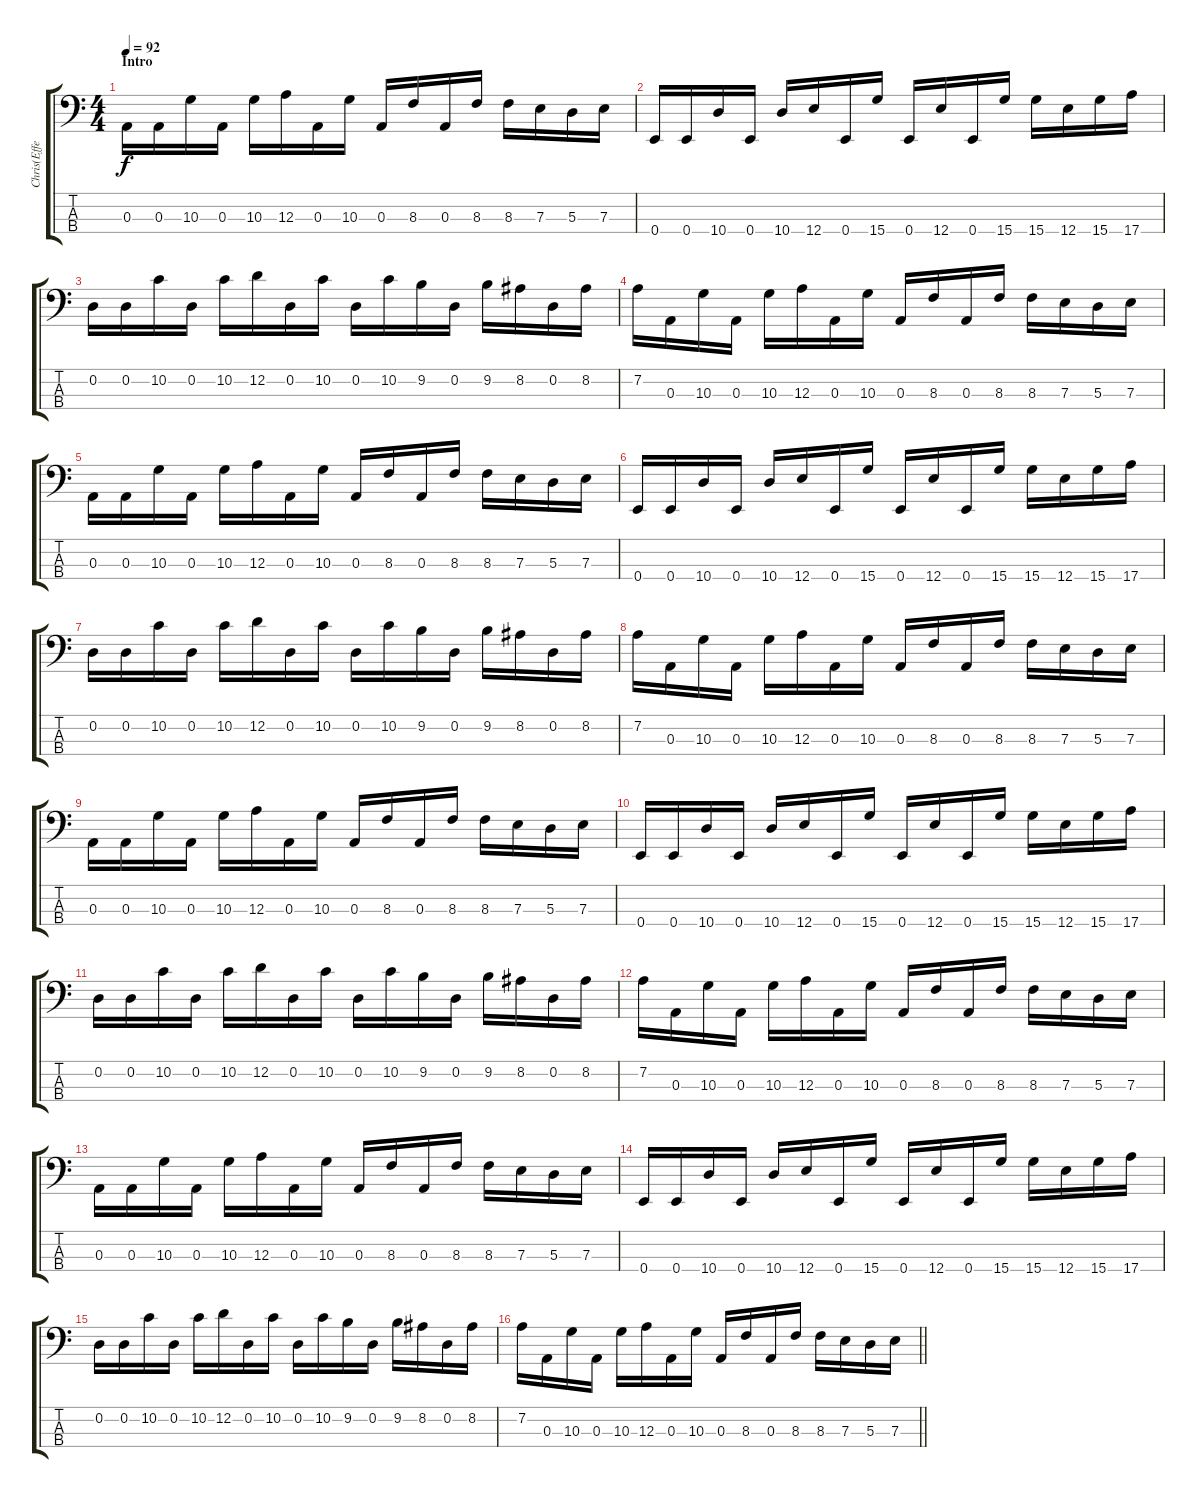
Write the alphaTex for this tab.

\track ("Chris(Effect)" "Chris(Effe") {instrument distortionguitar}
\staff {score tabs}
\tuning (G2 D2 A1 E1) {hide}
\ts (4 4)
\section ("" "Intro")
\tempo 92
\clef f4
\ks c
0.3.16{dy f instrument distortionguitar} 0.3.16 10.3.16 0.3.16 10.3.16 12.3.16 0.3.16 10.3.16 0.3.16 8.3.16 0.3.16 8.3.16 8.3.16 7.3.16 5.3.16 7.3.16 |
0.4.16 0.4.16 10.4.16 0.4.16 10.4.16 12.4.16 0.4.16 15.4.16 0.4.16 12.4.16 0.4.16 15.4.16 15.4.16 12.4.16 15.4.16 17.4.16 |
0.2.16 0.2.16 10.2.16 0.2.16 10.2.16 12.2.16 0.2.16 10.2.16 0.2.16 10.2.16 9.2.16 0.2.16 9.2.16 8.2.16 0.2.16 8.2.16 |
7.2.16 0.3.16 10.3.16 0.3.16 10.3.16 12.3.16 0.3.16 10.3.16 0.3.16 8.3.16 0.3.16 8.3.16 8.3.16 7.3.16 5.3.16 7.3.16 |
0.3.16 0.3.16 10.3.16 0.3.16 10.3.16 12.3.16 0.3.16 10.3.16 0.3.16 8.3.16 0.3.16 8.3.16 8.3.16 7.3.16 5.3.16 7.3.16 |
0.4.16 0.4.16 10.4.16 0.4.16 10.4.16 12.4.16 0.4.16 15.4.16 0.4.16 12.4.16 0.4.16 15.4.16 15.4.16 12.4.16 15.4.16 17.4.16 |
0.2.16 0.2.16 10.2.16 0.2.16 10.2.16 12.2.16 0.2.16 10.2.16 0.2.16 10.2.16 9.2.16 0.2.16 9.2.16 8.2.16 0.2.16 8.2.16 |
7.2.16 0.3.16 10.3.16 0.3.16 10.3.16 12.3.16 0.3.16 10.3.16 0.3.16 8.3.16 0.3.16 8.3.16 8.3.16 7.3.16 5.3.16 7.3.16 |
0.3.16 0.3.16 10.3.16 0.3.16 10.3.16 12.3.16 0.3.16 10.3.16 0.3.16 8.3.16 0.3.16 8.3.16 8.3.16 7.3.16 5.3.16 7.3.16 |
0.4.16 0.4.16 10.4.16 0.4.16 10.4.16 12.4.16 0.4.16 15.4.16 0.4.16 12.4.16 0.4.16 15.4.16 15.4.16 12.4.16 15.4.16 17.4.16 |
0.2.16 0.2.16 10.2.16 0.2.16 10.2.16 12.2.16 0.2.16 10.2.16 0.2.16 10.2.16 9.2.16 0.2.16 9.2.16 8.2.16 0.2.16 8.2.16 |
7.2.16 0.3.16 10.3.16 0.3.16 10.3.16 12.3.16 0.3.16 10.3.16 0.3.16 8.3.16 0.3.16 8.3.16 8.3.16 7.3.16 5.3.16 7.3.16 |
0.3.16 0.3.16 10.3.16 0.3.16 10.3.16 12.3.16 0.3.16 10.3.16 0.3.16 8.3.16 0.3.16 8.3.16 8.3.16 7.3.16 5.3.16 7.3.16 |
0.4.16 0.4.16 10.4.16 0.4.16 10.4.16 12.4.16 0.4.16 15.4.16 0.4.16 12.4.16 0.4.16 15.4.16 15.4.16 12.4.16 15.4.16 17.4.16 |
0.2.16 0.2.16 10.2.16 0.2.16 10.2.16 12.2.16 0.2.16 10.2.16 0.2.16 10.2.16 9.2.16 0.2.16 9.2.16 8.2.16 0.2.16 8.2.16 |
\barLineRight lightlight
7.2.16 0.3.16 10.3.16 0.3.16 10.3.16 12.3.16 0.3.16 10.3.16 0.3.16 8.3.16 0.3.16 8.3.16 8.3.16 7.3.16 5.3.16 7.3.16
